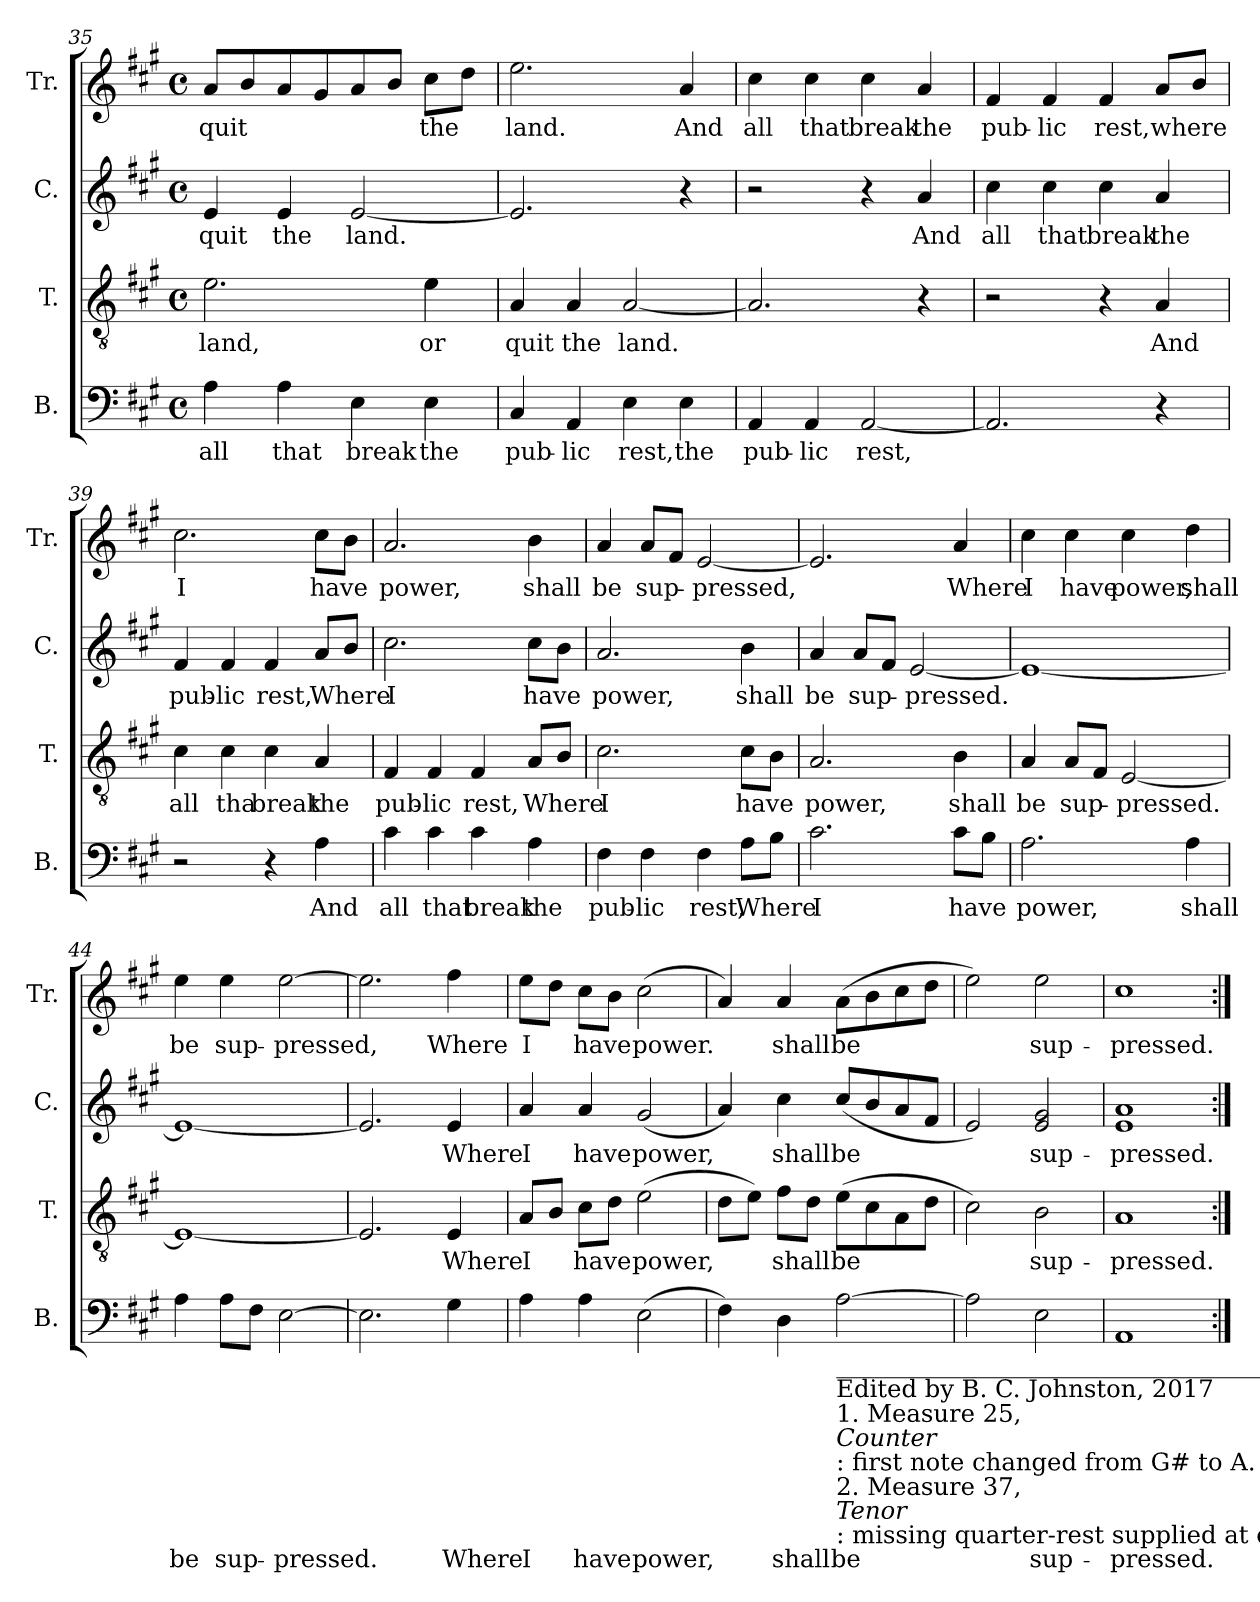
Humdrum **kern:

**kern	**text	**kern	**text	**kern	**text	**kern	**text
*part4	*part4	*part3	*part3	*part2	*part2	*part1	*part1
*staff4	*staff4	*staff3	*staff3	*staff2	*staff2	*staff1	*staff1
*I"B.	*	*I"T.	*	*I"C.	*	*I"Tr.	*
*I'B.	*	*I'T.	*	*I'C.	*	*I'Tr.	*
*clefF4	*	*clefGv2	*	*clefG2	*	*clefG2	*
*k[f#c#g#]	*	*k[f#c#g#]	*	*k[f#c#g#]	*	*k[f#c#g#]	*
*M4/4	*	*M4/4	*	*M4/4	*	*M4/4	*
*met(c)	*	*met(c)	*	*met(c)	*	*met(c)	*
=35	=35	=35	=35	=35	=35	=35	=35
4A\	all	2.e\	land,	4e/	quit	8a/L	quit
.	.	.	.	.	.	8b/	.
4A\	that	.	.	4e/	the	8a/	.
.	.	.	.	.	.	8g#/	.
4E\	break	.	.	[2e/	land.	8a/	.
.	.	.	.	.	.	8b/J	.
4E\	the	4e\	or	.	.	8cc#\L	the
.	.	.	.	.	.	8dd\J	.
=36	=36	=36	=36	=36	=36	=36	=36
4C#/	pub-	4A/	quit	2.e/]	.	2.ee\	land.
4AA/	-lic	4A/	the	.	.	.	.
4E\	rest,	[2A/	land.	.	.	.	.
4E\	the	.	.	4r	.	4a/	And
=37	=37	=37	=37	=37	=37	=37	=37
4AA/	pub-	2.A/]	.	2r	.	4cc#\	all
4AA/	-lic	.	.	.	.	4cc#\	that
[2AA/	rest,	.	.	4r	.	4cc#\	break
.	.	4r	.	4a/	And	4a/	the
=38	=38	=38	=38	=38	=38	=38	=38
2.AA/]	.	2r	.	4cc#\	all	4f#/	pub-
.	.	.	.	4cc#\	that	4f#/	-lic
.	.	4r	.	4cc#\	break	4f#/	rest,
4r	.	4A/	And	4a/	the	8a/L	where
.	.	.	.	.	.	8b/J	.
!!LO:LB:g=z
=39	=39	=39	=39	=39	=39	=39	=39
2r	.	4c#\	all	4f#/	pub-	2.cc#\	I
.	.	4c#\	tha	4f#/	-lic	.	.
4r	.	4c#\	break	4f#/	rest,	.	.
4A\	And	4A/	the	8a/L	Where	8cc#\L	have
.	.	.	.	8b/J	.	8b\J	.
=40	=40	=40	=40	=40	=40	=40	=40
4c#\	all	4F#/	pub-	2.cc#\	I	2.a/	power,
4c#\	that	4F#/	-lic	.	.	.	.
4c#\	break	4F#/	rest,	.	.	.	.
4A\	the	8A/L	Where	8cc#\L	have	4b\	shall
.	.	8B/J	.	8b\J	.	.	.
=41	=41	=41	=41	=41	=41	=41	=41
4F#\	pub-	2.c#\	I	2.a/	power,	4a/	be
4F#\	-lic	.	.	.	.	8a/L	sup-
.	.	.	.	.	.	8f#/J	.
4F#\	rest,	.	.	.	.	[2e/	-pressed,
8A\L	Where	8c#\L	have	4b\	shall	.	.
8B\J	.	8B\J	.	.	.	.	.
=42	=42	=42	=42	=42	=42	=42	=42
2.c#\	I	2.A/	power,	4a/	be	2.e/]	.
.	.	.	.	8a/L	sup-	.	.
.	.	.	.	8f#/J	.	.	.
.	.	.	.	[2e/	-pressed.	.	.
8c#\L	have	4B\	shall	.	.	4a/	Where
8B\J	.	.	.	.	.	.	.
=43	=43	=43	=43	=43	=43	=43	=43
2.A\	power,	4A/	be	1e_	.	4cc#\	I
.	.	8A/L	sup-	.	.	4cc#\	have
.	.	8F#/J	.	.	.	.	.
.	.	[2E/	-pressed.	.	.	4cc#\	power,
4A\	shall	.	.	.	.	4dd\	shall
!!LO:LB:g=z
=44	=44	=44	=44	=44	=44	=44	=44
4A\	be	1E_	.	1e_	.	4ee\	be
8A\L	sup-	.	.	.	.	4ee\	sup-
8F#\J	.	.	.	.	.	.	.
[2E\	-pressed.	.	.	.	.	[2ee\	-pressed,
=45	=45	=45	=45	=45	=45	=45	=45
2.E\]	.	2.E/]	.	2.e/]	.	2.ee\]	.
4G#\	Where	4E/	Where	4e/	Where	4ff#\	Where
=46	=46	=46	=46	=46	=46	=46	=46
4A\	I	8A/L	I	4a/	I	8ee\L	I
.	.	8B/J	.	.	.	8dd\J	.
4A\	have	8c#\L	have	4a/	have	8cc#\L	have
.	.	8d\J	.	.	.	8b\J	.
(2E\	power,	(2e\	power,	(2g#/	power,	(2cc#\	power.
=47	=47	=47	=47	=47	=47	=47	=47
4F#\)	.	8d\L	.	4a/)	.	4a/)	.
.	.	8e\J)	.	.	.	.	.
4D\	shall	8f#\L	shall	4cc#\	shall	4a/	shall
.	.	8d\J	.	.	.	.	.
!LO:TX:b:t=_______________________________________________	!	!	!	!	!	!	!
!LO:TX:b:t=Edited by B. C. Johnston, 2017	!	!	!	!	!	!	!
!LO:TX:b:t=1. Measure 25,	!	!	!	!	!	!	!
!LO:TX:b:i:t=Counter	!	!	!	!	!	!	!
!LO:TX:b:t=&colon; first  note changed from G# to A.	!	!	!	!	!	!	!
!LO:TX:b:t=2. Measure 37,	!	!	!	!	!	!	!
!LO:TX:b:i:t=Tenor	!	!	!	!	!	!	!
!LO:TX:b:t=&colon; missing quarter-rest supplied at end of measure.	!	!	!	!	!	!	!
[2A\	be	(8e\L	be	(8cc#/L	be	(8a\L	be
.	.	8c#\	.	8b/	.	8b\	.
.	.	8A\	.	8a/	.	8cc#\	.
.	.	8d\J	.	8f#/J	.	8dd\J	.
=48	=48	=48	=48	=48	=48	=48	=48
2A\]	.	2c#\)	.	2e/)	.	2ee\)	.
2E\	sup-	2B\	sup-	2e/ 2g#/	sup-	2ee\	sup-
=49	=49	=49	=49	=49	=49	=49	=49
1AA	-pressed.	1A	-pressed.	1e 1a	-pressed.	1cc#	-pressed.
=:|!	=:|!	=:|!	=:|!	=:|!	=:|!	=:|!	=:|!
*-	*-	*-	*-	*-	*-	*-	*-
